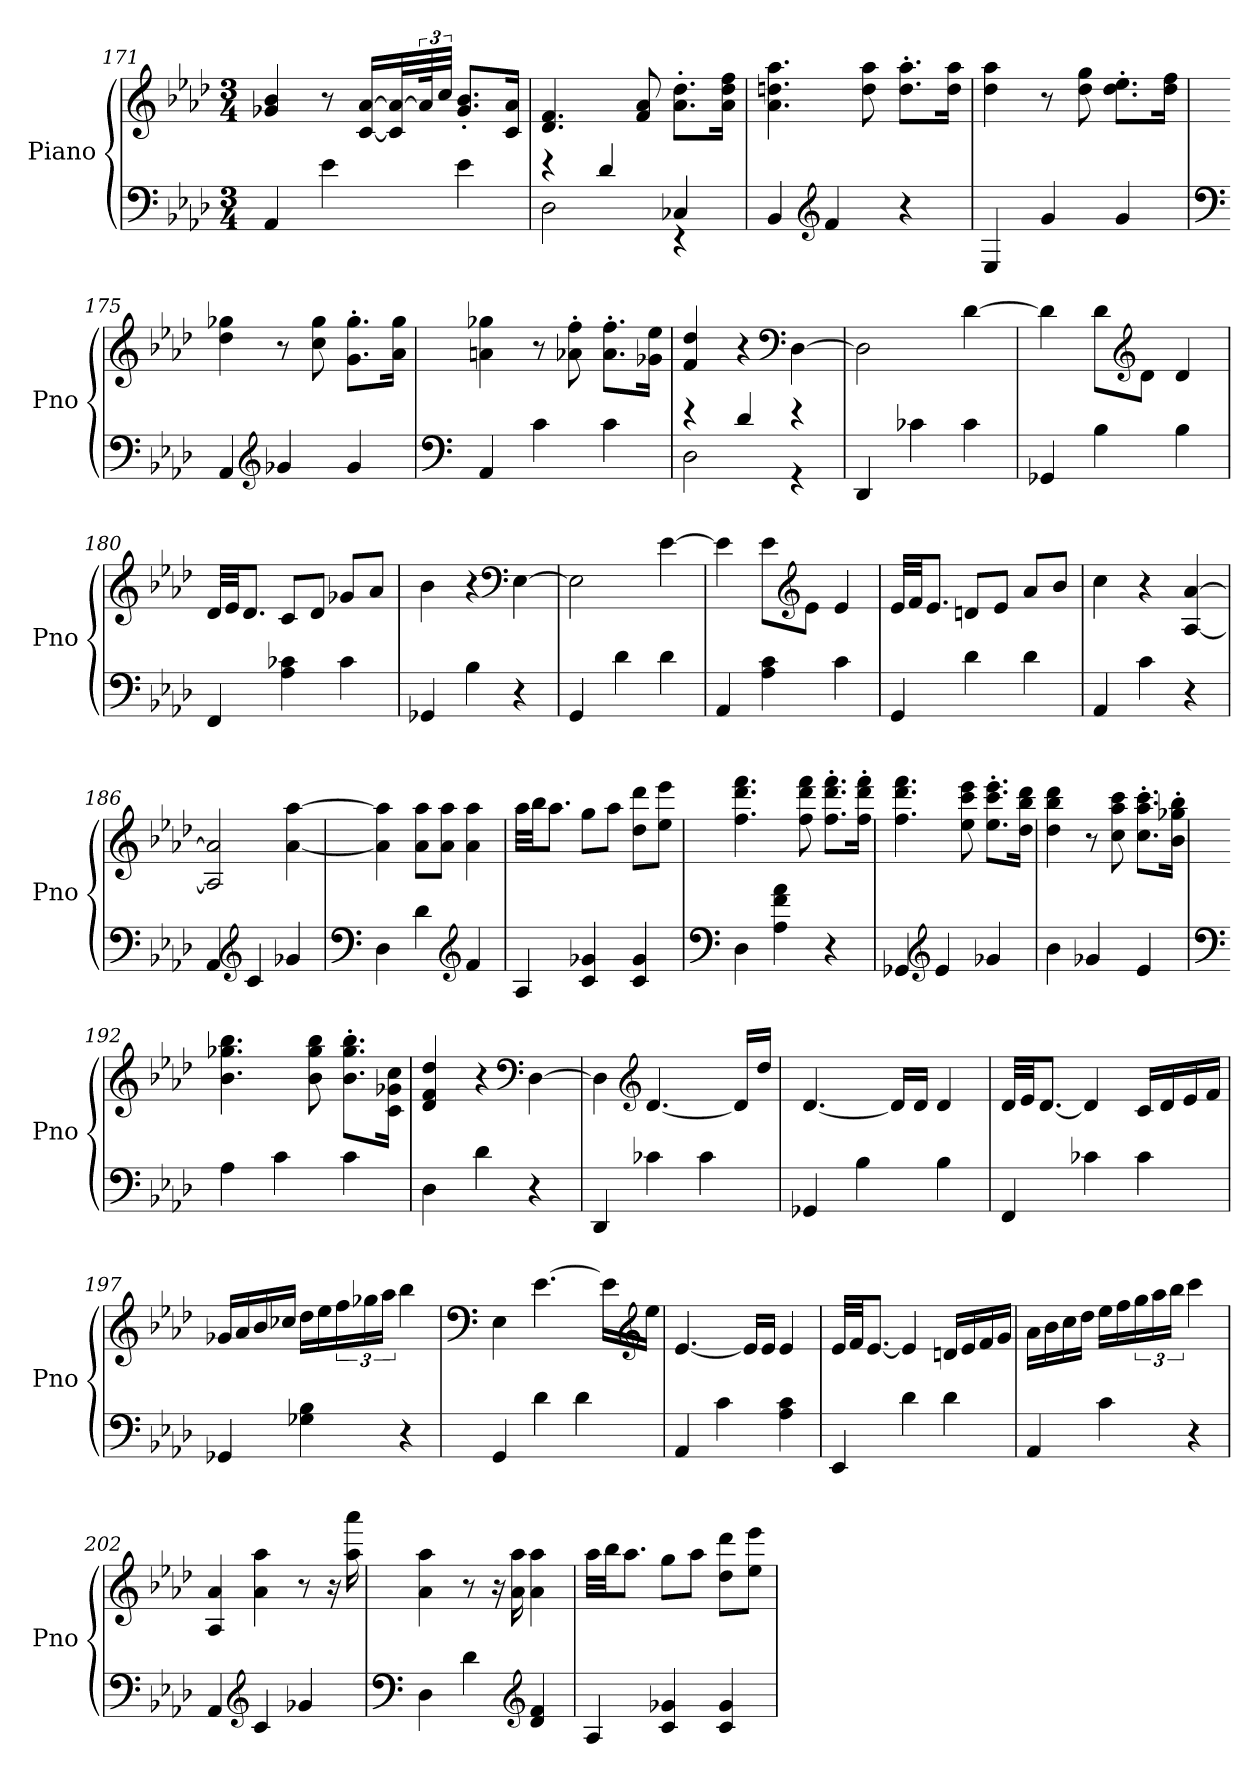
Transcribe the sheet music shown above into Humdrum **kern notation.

**kern	**kern
*part1	*part1
*staff2	*staff1
*I"Piano	*
*I'Pno	*
*clefF4	*clefG2
*k[b-e-a-d-]	*k[b-e-a-d-]
*M3/4	*M3/4
=171	=171
4AA-/	4g-X/ 4b-/
4e-\	8r
.	[16c/ [16a-/LL
.	32c]/ 32a-_/L
.	96a-/K]
.	48cc/JJJ
4e-\	8.g-'/ 8.b-'/L
.	16c/ 16a-/Jk
=172	=172
*^	*
4r	2D-\	4.d-/ 4.f/
4d-/	.	.
.	.	8f/ 8a-/
4C-X/	4r	8.a-'\ 8.dd-'\L
.	.	16a-\ 16dd-\ 16ff\Jk
*v	*v	*
=173	=173
4BB-/	4.a-\ 4.ddn\ 4.aa-\
*clefG2	*
4f/	.
.	8dd\ 8aa-\
4r	8.dd'\ 8.aa-'\L
.	16dd\ 16aa-\Jk
=174	=174
4E-/	4dd-\ 4aa-\
4g/	8r
.	8dd-\ 8gg\
4g/	8.dd-'\ 8.ee-'\L
.	16dd-\ 16ff\Jk
=175	=175
*clefF4	*
4AA-/	4dd-\ 4gg-X\
*clefG2	*
4g-X/	8r
.	8cc\ 8gg-\
4g-/	8.g'\ 8.gg-'\L
.	16a-\ 16gg-\Jk
=176	=176
*clefF4	*
4AA-/	4an\ 4gg-X\
4c\	8r
.	8a-X'\ 8ff'\
4c\	8.a-'\ 8.ff'\L
.	16g-X\ 16ee-\Jk
=177	=177
*^	*
4r	2D-\	4f/ 4dd-/
4d-/	.	4r
*	*	*clefF4
4r	4r	[4D-\
*v	*v	*
=178	=178
4DD-/	2D-\]
4c-X\	.
4c-\	[4d-\
=179	=179
4GG-X/	4d-\]
4B-\	8d-\L
*	*clefG2
.	8d-\J
4B-\	4d-/
=180	=180
4FF/	32d-/LLL
.	32e-/JJ
.	8.d-/J
4A-\ 4c-X\	8c/L
.	8d-/J
4c-\	8g-X/L
.	8a-/J
=181	=181
4GG-X/	4b-\
4B-\	4r
*	*clefF4
4r	[4E-\
=182	=182
4GG/	2E-\]
4d-\	.
4d-\	[4e-\
=183	=183
4AA-/	4e-\]
4A-\ 4c\	8e-\L
*	*clefG2
.	8e-\J
4c\	4e-/
=184	=184
4GG/	32e-/LLL
.	32f/JJ
.	8.e-/J
4d-\	8dn/L
.	8e-/J
4d-\	8a-/L
.	8b-/J
=185	=185
4AA-/	4cc\
4c\	4r
4r	[4A-/ [4a-/
=186	=186
4AA-/	2A-]/ 2a-]/
*clefG2	*
4c/	.
4g-X/	[4a-\ [4aa-\
=187	=187
*clefF4	*
4D-\	4a-]\ 4aa-]\
4d-\	8a-\ 8aa-\L
.	8a-\ 8aa-\J
*clefG2	*
4f/	4a-\ 4aa-\
=188	=188
4A-/	32aa-\LLL
.	32bb-\JJ
.	8.aa-\J
4c/ 4g-X/	8gg\L
.	8aa-\J
4c/ 4g-/	8dd-\ 8ddd-\L
.	8ee-\ 8eee-\J
=189	=189
*clefF4	*
4D-\	4.ff\ 4.ddd-\ 4.fff\
4A-\ 4f\ 4a-\	.
.	8ff\ 8ddd-\ 8fff\
4r	8.ff'\ 8.ddd-'\ 8.fff'\L
.	16ff'\ 16ddd-'\ 16fff'\Jk
=190	=190
4GG-X/	4.ff\ 4.ddd-\ 4.fff\
*clefG2	*
4e-/	.
.	8ee-\ 8ccc\ 8eee-\
4g-X/	8.ee-'\ 8.ccc'\ 8.eee-'\L
.	16dd-\ 16bb-\ 16ddd-\Jk
=191	=191
4b-\	4dd-\ 4bb-\ 4ddd-\
4g-X/	8r
.	8cc\ 8aa-\ 8ccc\
4e-/	8.cc'\ 8.aa-'\ 8.ccc'\L
.	16b-'\ 16gg-X'\ 16bb-'\Jk
=192	=192
*clefF4	*
4A-\	4.b-\ 4.gg-X\ 4.bb-\
4c\	.
.	8b-\ 8gg-\ 8bb-\
4c\	8.b-'\ 8.gg-'\ 8.bb-'\L
.	16c\ 16g-X\ 16cc\Jk
=193	=193
4D-\	4d-/ 4f/ 4dd-/
4d-\	4r
*	*clefF4
4r	[4D-\
=194	=194
4DD-/	4D-\]
*	*clefG2
4c-X\	[4.d-/
4c-\	.
.	16d-/LL]
.	16dd-/JJ
=195	=195
4GG-X/	[4.d-/
4B-\	.
.	16d-/LL]
.	16d-/JJ
4B-\	4d-/
=196	=196
4FF/	32d-/LLL
.	32e-/JJ
.	[8.d-/J
4c-X\	4d-/]
4c-\	16c/LL
.	16d-/
.	16e-/
.	16f/JJ
=197	=197
4GG-X/	16g-X/LL
.	16a-/
.	16b-/
.	16cc-X/JJ
4G-X\ 4B-\	16dd-\LL
.	16ee-\
.	24ff\
.	24gg-X\
.	24aa-\JJ
4r	4bb-\
=198	=198
*	*clefF4
4GG/	4E-\
4d-\	[4.e-\
4d-\	.
.	16e-\LL]
*	*clefG2
.	16ee-\JJ
=199	=199
4AA-/	[4.e-/
4c\	.
.	16e-/LL]
.	16e-/JJ
4A-\ 4c\	4e-/
=200	=200
4EE-/	32e-/LLL
.	32f/JJ
.	[8.e-/J
4d-\	4e-/]
4d-\	16dn/LL
.	16e-/
.	16f/
.	16g/JJ
=201	=201
4AA-/	16a-\LL
.	16b-\
.	16cc\
.	16dd-\JJ
4c\	16ee-\LL
.	16ff\
.	24gg\
.	24aa-\
.	24bb-\JJ
4r	4ccc\
=202	=202
4AA-/	4A-/ 4a-/
*clefG2	*
4c/	4a-\ 4aa-\
4g-X/	8r
.	16r
.	16aa-\ 16aaa-\
=203	=203
*clefF4	*
4D-\	4a-\ 4aa-\
4d-\	8r
.	16r
.	16a-\ 16aa-\
*clefG2	*
4d-/ 4f/	4a-\ 4aa-\
=204	=204
4A-/	32aa-\LLL
.	32bb-\JJ
.	8.aa-\J
4c/ 4g-X/	8gg\L
.	8aa-\J
4c/ 4g-/	8dd-\ 8ddd-\L
.	8ee-\ 8eee-\J
=	=
*-	*-
